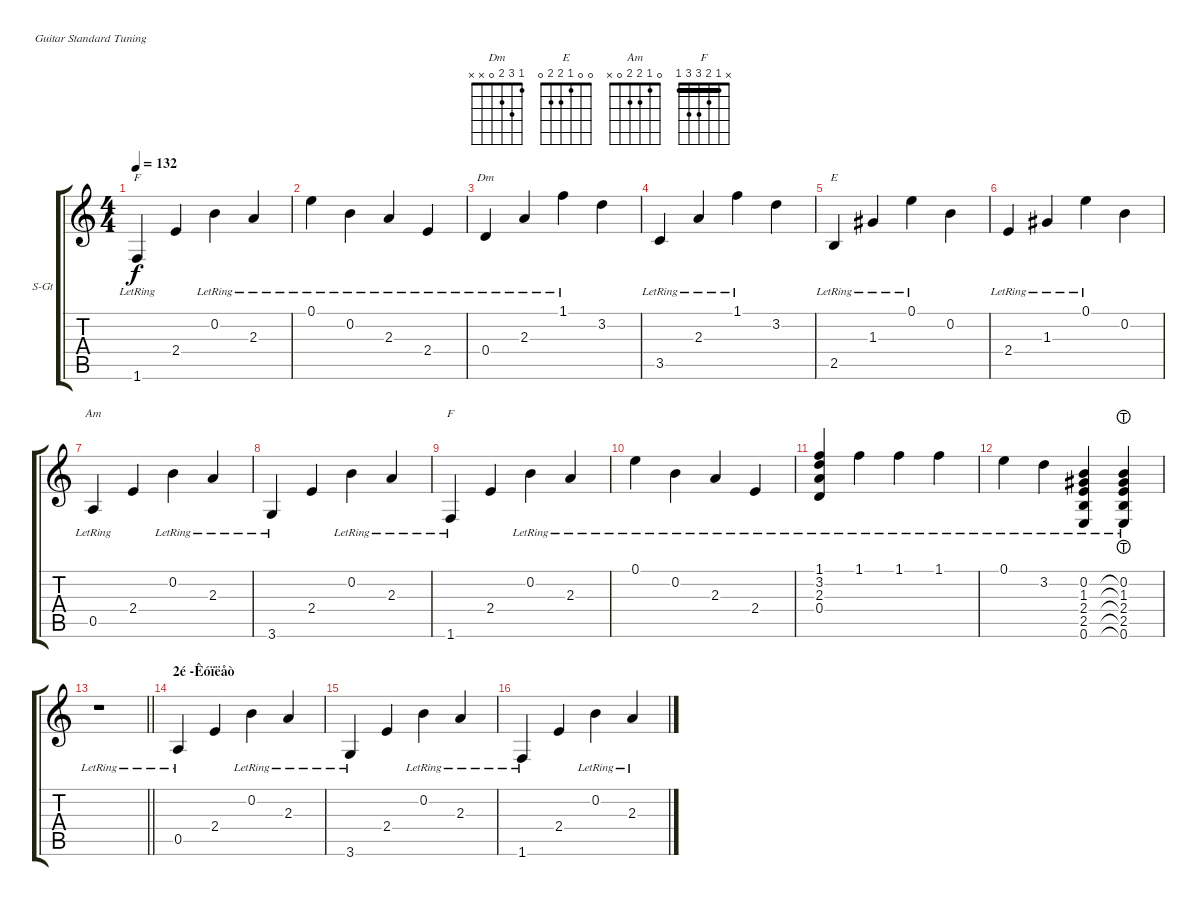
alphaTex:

\bracketExtendMode groupsimilarinstruments
\firstSystemTrackNameOrientation horizontal
\otherSystemsTrackNameOrientation horizontal
\track ("Äîðîæêà 1" "S-Gt") {instrument acousticguitarsteel}
\staff {score tabs}
\tuning (E4 B3 G3 D3 A2 E2)
\chord ("Dm" 1 3 2 0 x x)
\chord ("E" 0 0 1 2 2 0)
\chord ("Am" 0 1 2 2 0 x)
\chord ("F" x 1 2 3 3 1) {barre 1}
\ts (4 4)
\tempo 132
\clef g2
\ks c
1.6{lr}.4{ch "F" dy f} 2.4.4 0.2{lr}.4 2.3{lr}.4 |
0.1{lr}.4 0.2{lr}.4 2.3{lr}.4 2.4{lr}.4 |
0.4{lr}.4{ch "Dm"} 2.3{lr}.4 1.1{lr}.4 3.2.4 |
3.5{lr}.4 2.3{lr}.4 1.1{lr}.4 3.2.4 |
2.5{lr}.4{ch "E"} 1.3{lr}.4 0.1{lr}.4 0.2.4 |
2.4{lr}.4 1.3{lr}.4 0.1{lr}.4 0.2.4 |
0.5{lr}.4{ch "Am"} 2.4.4 0.2{lr}.4 2.3{lr}.4 |
3.6{lr}.4 2.4.4 0.2{lr}.4 2.3{lr}.4 |
1.6{lr}.4{ch "F"} 2.4.4 0.2{lr}.4 2.3{lr}.4 |
0.1{lr}.4 0.2{lr}.4 2.3{lr}.4 2.4{lr}.4 |
(0.4{lr} 2.3{lr} 3.2{lr} 1.1{lr}).4 1.1{lr}.4 1.1{lr}.4 1.1{lr}.4 |
0.1{lr}.4 3.2{lr}.4 (0.6{lr} 2.5{lr} 2.4{lr} 1.3{lr} 0.2{lr}).4 (0.6{lht lr} 2.5{lht lr} 2.4{lht lr} 1.3{lht lr} 0.2{lht lr}).4 |
\barLineRight lightlight
r.1 |
\section ("" "2é -Êóïëåò")
0.5{lr}.4 2.4.4 0.2{lr}.4 2.3{lr}.4 |
3.6{lr}.4 2.4.4 0.2{lr}.4 2.3{lr}.4 |
1.6{lr}.4 2.4.4 0.2{lr}.4 2.3{lr}.4
